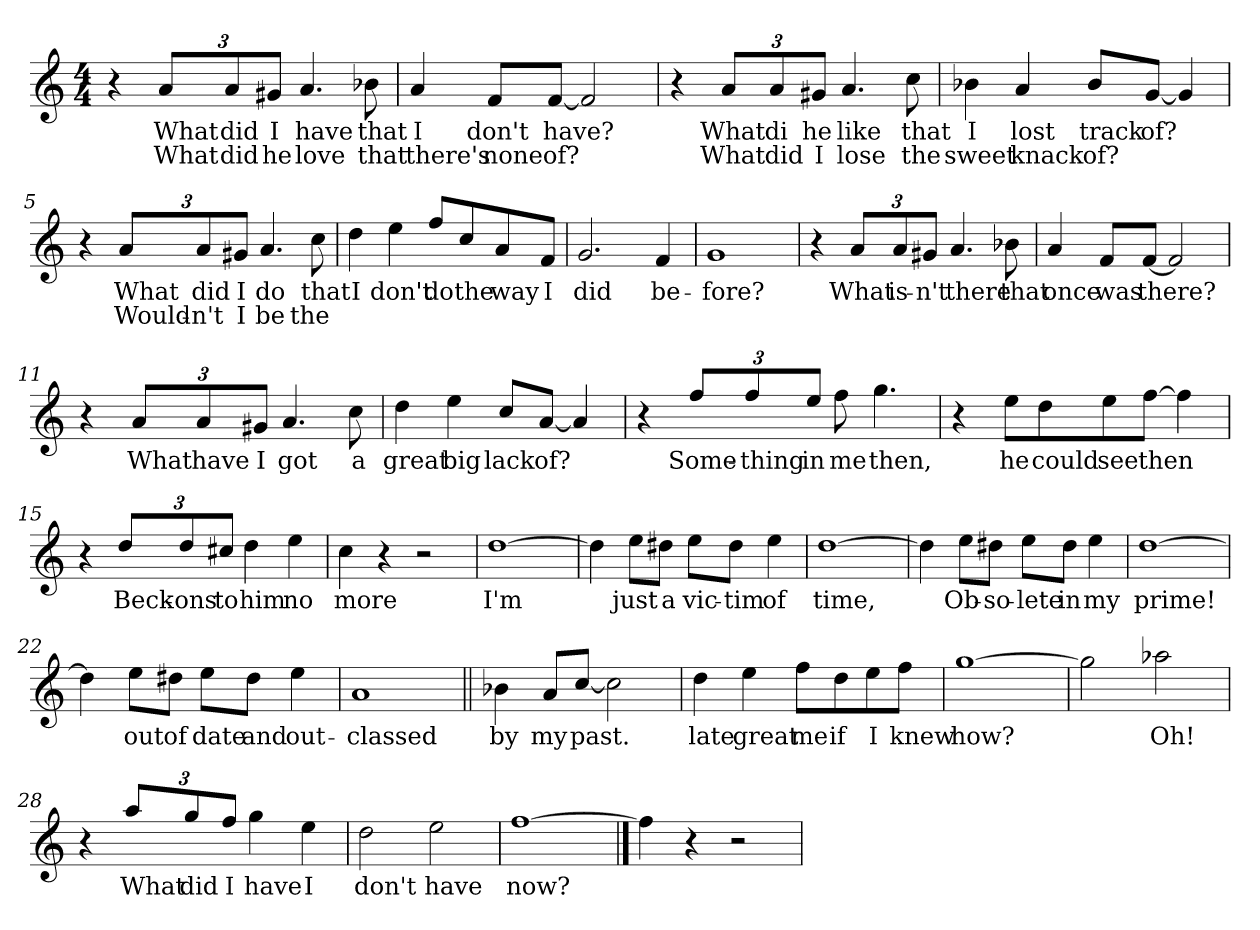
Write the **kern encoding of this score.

**kern	**text	**text
*part1	*part1	*part1
*staff1	*staff1	*staff1
*clefG2	*	*
*k[]	*	*
*C:	*	*
*M4/4	*	*
=1	=1	=1
4r	.	.
*Xbrackettup	*	*
12a/L	What	What
12a/	did	did
12g#X/J	I	he
4.a/	have	love
8b-X\	that	that
=2	=2	=2
4a/	I	there's
8f/L	don't	none
[8f/J	have?	of?
2f/]	.	.
=3	=3	=3
4r	.	.
12a/L	What	What
12a/	di	did
12g#X/J	he	I
4.a/	like	lose
8cc\	that	the
!!LO:LB:g=z
=4	=4	=4
4b-X\	I	sweet
4a/	lost	knack
8b-/L	track	of?
[8g/J	of?	.
4g/]	.	.
=5	=5	=5
4r	.	.
12a/L	What	Would-
12a/	did	-n't
12g#X/J	I	I
4.a/	do	be
8cc\	that	the
=6	=6	=6
4dd\	I	.
4ee\	don't	.
8ff/L	do	.
8cc/	the	.
8a/	way	.
8f/J	I	.
=7	=7	=7
2.g/	did	.
4f/	be-	.
!!LO:LB:g=z
=8	=8	=8
1g	-fore?	.
=9	=9	=9
4r	.	.
12a/L	What	.
12a/	is-	.
12g#X/J	-n't	.
4.a/	there	.
8b-X\	that	.
=10	=10	=10
4a/	once	.
8f/L	was	.
[8f/J	there?	.
2f/]	.	.
=11	=11	=11
4r	.	.
12a/L	What	.
12a/	have	.
12g#X/J	I	.
4.a/	got	.
8cc\	a	.
!!LO:LB:g=z
=12	=12	=12
4dd\	great	.
4ee\	big	.
8cc/L	lack	.
[8a/J	of?	.
4a/]	.	.
=13	=13	=13
4r	.	.
12ff/L	Some-	.
12ff/	-thing	.
12ee/J	in	.
8ff\	me	.
4.gg\	then,	.
=14	=14	=14
4r	.	.
8ee\L	he	.
8dd\	could	.
8ee\	see	.
[8ff\J	then	.
4ff\]	.	.
!!LO:LB:g=z
=15	=15	=15
4r	.	.
12dd/L	Beck-	.
12dd/	-ons	.
12cc#X/J	to	.
4dd\	him	.
4ee\	no	.
=16	=16	=16
4cc\	more	.
4r	.	.
2r	.	.
=17	=17	=17
[1dd	I'm	.
=18	=18	=18
4dd\]	.	.
8ee\L	just	.
8dd#X\J	a	.
8ee\L	vic-	.
8dd#\J	-tim	.
4ee\	of	.
=19	=19	=19
[1dd	time,	.
!!LO:LB:g=z
=20	=20	=20
4dd\]	.	.
8ee\L	Ob-	.
8dd#X\J	-so-	.
8ee\L	-lete	.
8dd#\J	in	.
4ee\	my	.
=21	=21	=21
[1dd	prime!	.
=22	=22	=22
4dd\]	.	.
8ee\L	out	.
8dd#X\J	of	.
8ee\L	date	.
8dd#\J	and	.
4ee\	out-	.
=23	=23	=23
1a	-classed	.
=24||	=24||	=24||
4b-X\	by	.
8a/L	my	.
[8cc/J	past.	.
2cc\]	.	.
!!LO:LB:g=z
=25	=25	=25
4dd\	late	.
4ee\	great	.
8ff\L	me	.
8dd\	if	.
8ee\	I	.
8ff\J	knew	.
=26	=26	=26
[1gg	how?	.
=27	=27	=27
2gg\]	.	.
2aa-X\	Oh!	.
=28	=28	=28
4r	.	.
12aa/L	What	.
12gg/	did	.
12ff/J	I	.
4gg\	have	.
4ee\	I	.
=29	=29	=29
2dd\	don't	.
2ee\	have	.
=30	=30	=30
[1ff	now?	.
==31	==31	==31
4ff\]	.	.
4r	.	.
2r	.	.
=	=	=
*-	*-	*-
